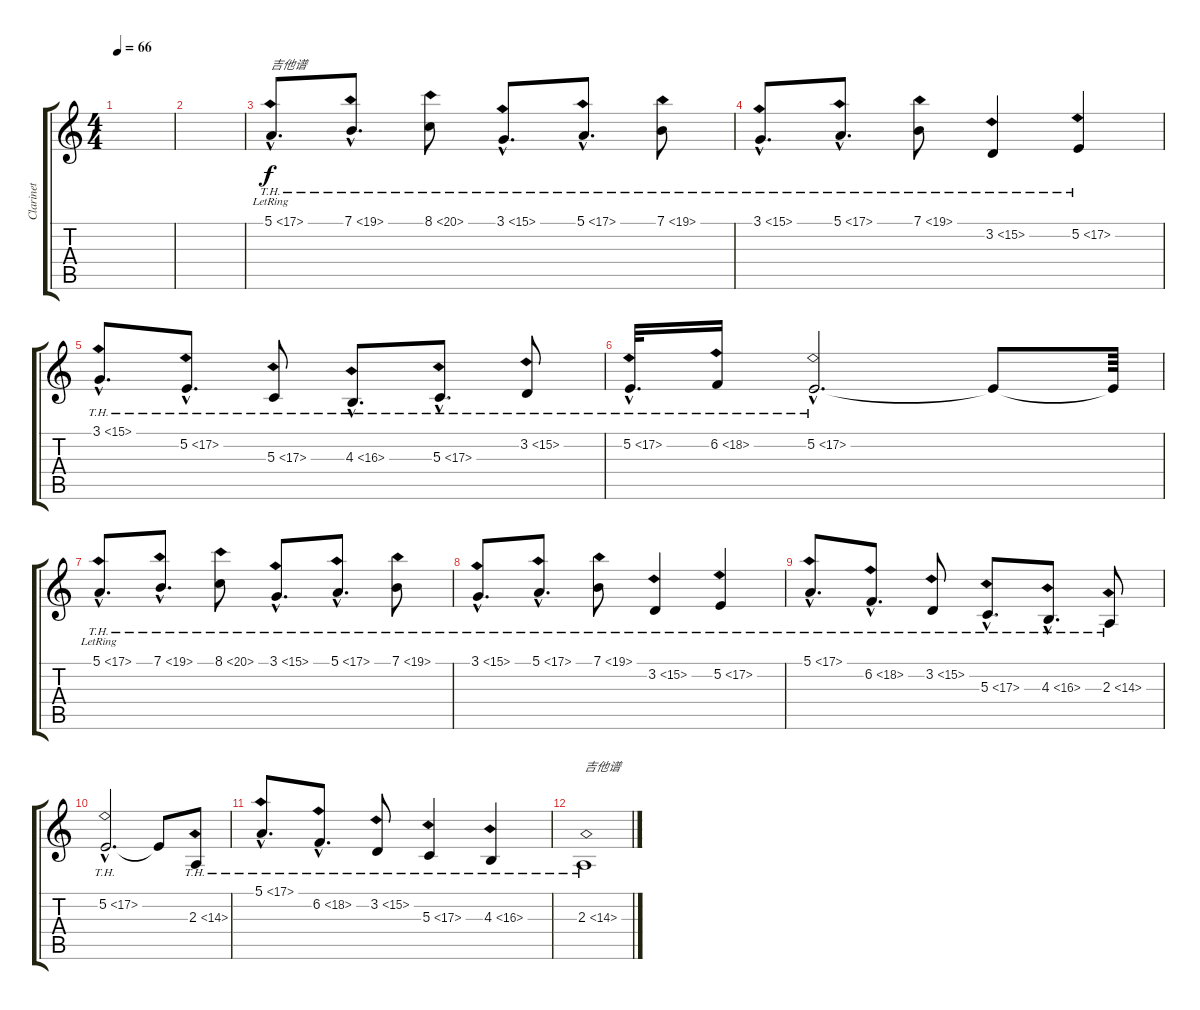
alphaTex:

\track ("Clarinet" "Clarinet") {instrument clarinet}
\staff {score tabs}
\tuning (E4 B3 G3 D3 A2 E2) {hide}
\ts (4 4)
\tempo 66
\clef g2
\ks c
|
|
5.1{th 12 hac lr}.8{d txt "吉他谱"} 7.1{th 12 hac}.8{d} 8.1{th 12}.8 3.1{th 12 hac}.8{d} 5.1{th 12 hac}.8{d} 7.1{th 12}.8 |
3.1{th 12 hac}.8{d} 5.1{th 12 hac}.8{d} 7.1{th 12}.8 3.2{th 12}.4 5.2{th 12}.4 |
3.1{th 12 hac}.8{d} 5.2{th 12 hac}.8{d} 5.3{th 12}.8 4.3{th 12 hac}.8{d} 5.3{th 12 hac}.8{d} 3.2{th 12}.8 |
5.2{th 12 hac}.32{d} 6.2{th 12}.16 5.2{th 12 hac}.2{d} 5.2{t}.8 5.2{t}.64 |
5.1{th 12 hac lr}.8{d} 7.1{th 12 hac}.8{d} 8.1{th 12}.8 3.1{th 12 hac}.8{d} 5.1{th 12 hac}.8{d} 7.1{th 12}.8 |
3.1{th 12 hac}.8{d} 5.1{th 12 hac}.8{d} 7.1{th 12}.8 3.2{th 12}.4 5.2{th 12}.4 |
5.1{th 12 hac}.8{d} 6.2{th 12 hac}.8{d} 3.2{th 12}.8 5.3{th 12 hac}.8{d} 4.3{th 12 hac}.8{d} 2.3{th 12}.8 |
5.2{th 12 hac}.2{d} 5.2{t}.8 2.3{th 12}.8 |
5.1{th 12 hac}.8{d} 6.2{th 12 hac}.8{d} 3.2{th 12}.8 5.3{th 12}.4 4.3{th 12}.4 |
2.3{th 12}.1{txt "吉他谱"}
